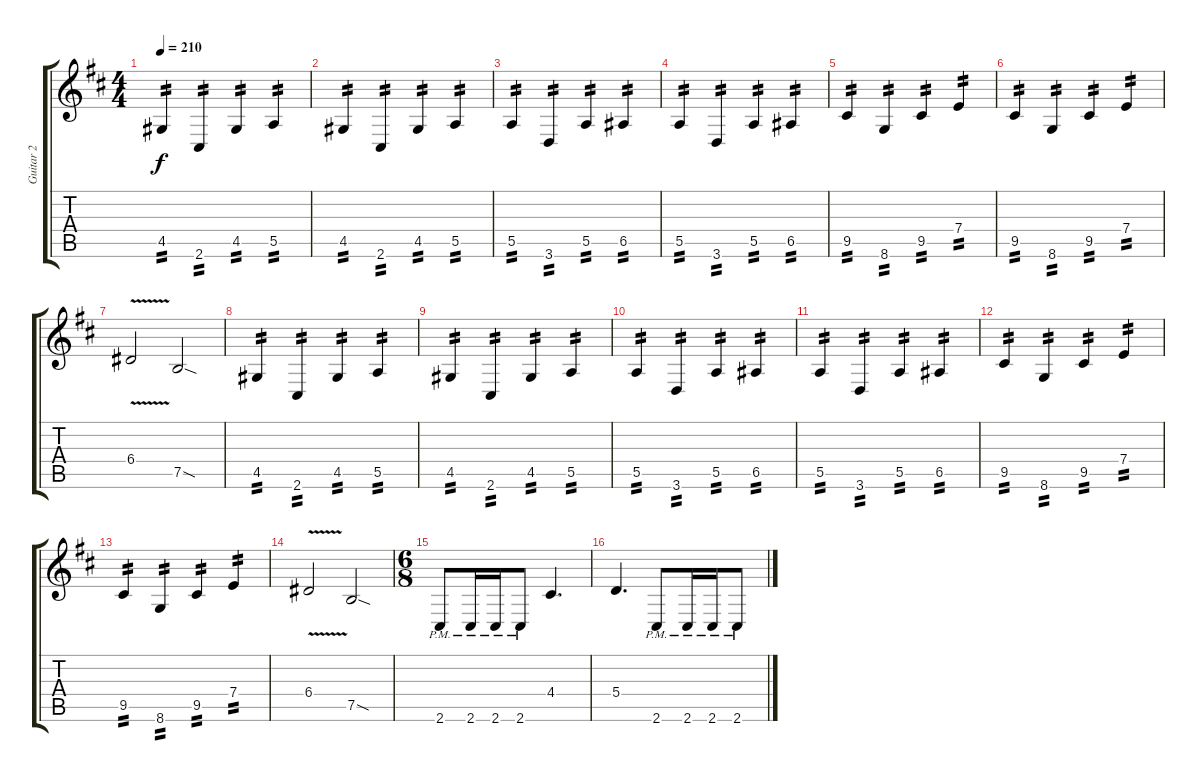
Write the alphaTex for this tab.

\track ("Guitar 2" "Guitar 2") {instrument distortionguitar}
\staff {score tabs}
\tuning (B3 Gb3 D3 A2 E2 B1) {hide}
\ts (4 4)
\tempo 210
\clef g2
\ks bminor
4.5.4{tp 2 dy f} 2.6.4{tp 2} 4.5.4{tp 2} 5.5.4{tp 2} |
4.5.4{tp 2} 2.6.4{tp 2} 4.5.4{tp 2} 5.5.4{tp 2} |
5.5.4{tp 2} 3.6.4{tp 2} 5.5.4{tp 2} 6.5.4{tp 2} |
5.5.4{tp 2} 3.6.4{tp 2} 5.5.4{tp 2} 6.5.4{tp 2} |
9.5.4{tp 2} 8.6.4{tp 2} 9.5.4{tp 2} 7.4.4{tp 2} |
9.5.4{tp 2} 8.6.4{tp 2} 9.5.4{tp 2} 7.4.4{tp 2} |
6.4{v}.2 7.5{sod}.2 |
4.5.4{tp 2} 2.6.4{tp 2} 4.5.4{tp 2} 5.5.4{tp 2} |
4.5.4{tp 2} 2.6.4{tp 2} 4.5.4{tp 2} 5.5.4{tp 2} |
5.5.4{tp 2} 3.6.4{tp 2} 5.5.4{tp 2} 6.5.4{tp 2} |
5.5.4{tp 2} 3.6.4{tp 2} 5.5.4{tp 2} 6.5.4{tp 2} |
9.5.4{tp 2} 8.6.4{tp 2} 9.5.4{tp 2} 7.4.4{tp 2} |
9.5.4{tp 2} 8.6.4{tp 2} 9.5.4{tp 2} 7.4.4{tp 2} |
6.4{v}.2 7.5{sod}.2 |
\ts (6 8)
2.6{pm}.8 2.6{pm}.16 2.6{pm}.16 2.6{pm}.8 4.4.4{d} |
5.4.4{d} 2.6{pm}.8 2.6{pm}.16 2.6{pm}.16 2.6{pm}.8
